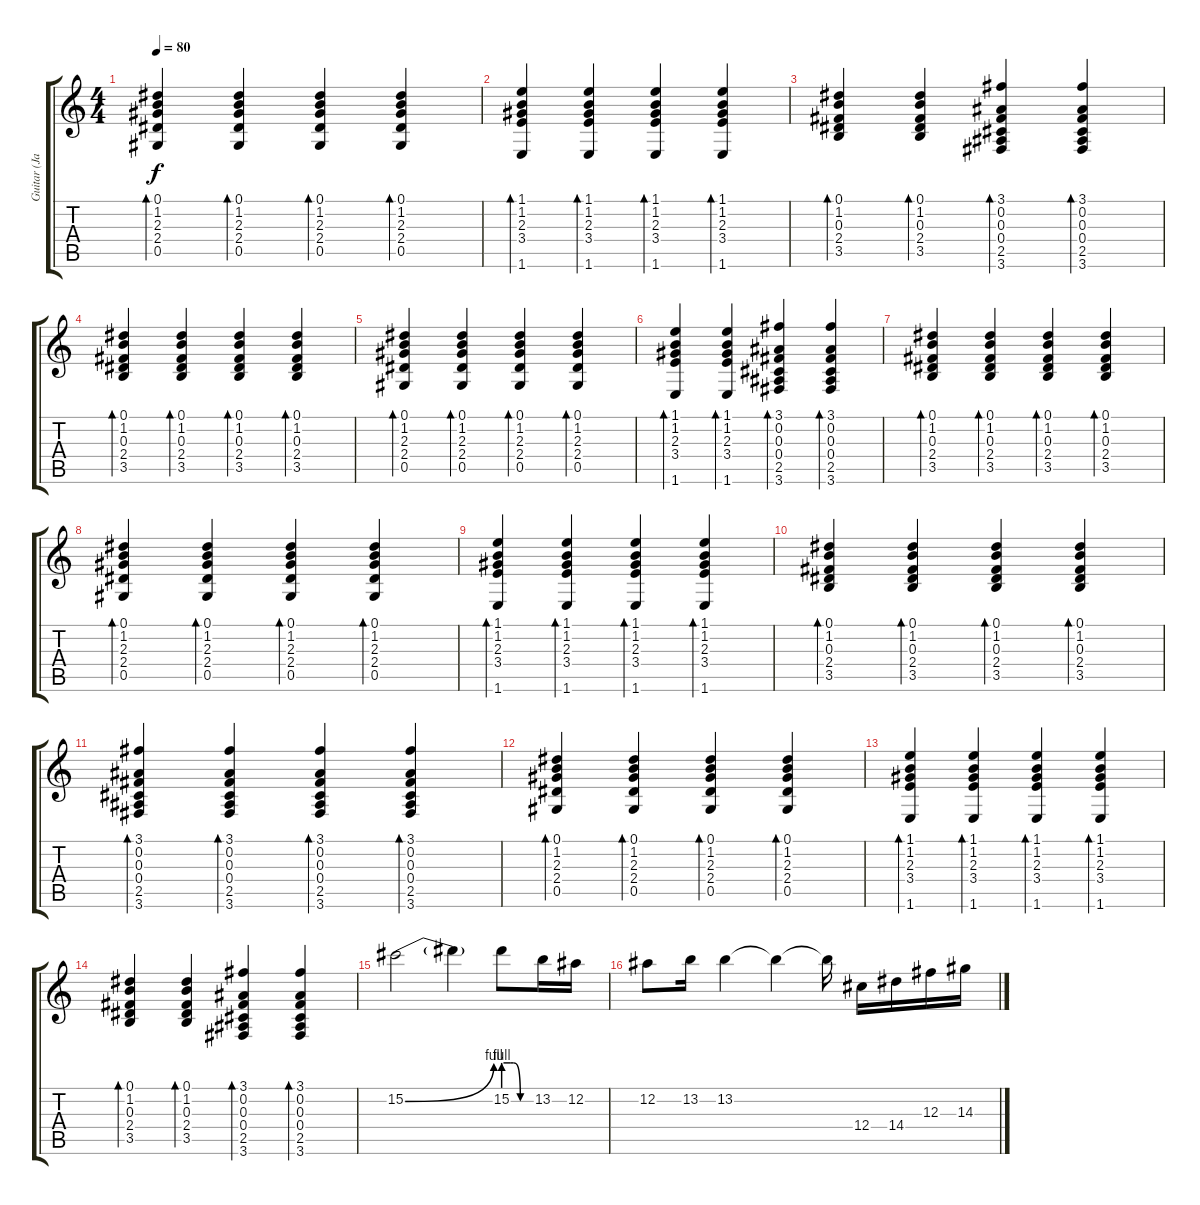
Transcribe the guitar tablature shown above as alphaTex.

\track ("Guitar (James Root)" "Guitar (Ja") {instrument acousticguitarsteel}
\staff {score tabs}
\tuning (Eb4 Bb3 Gb3 Db3 Ab2 Eb2) {hide}
\ts (4 4)
\tempo 80
\clef g2
\ks c
(0.1 1.2 2.3 2.4 0.5).4{bd 30 dy f} (0.1 1.2 2.3 2.4 0.5).4{bd 30} (0.1 1.2 2.3 2.4 0.5).4{bd 30} (0.1 1.2 2.3 2.4 0.5).4{bd 30} |
(1.1 1.2 2.3 3.4 1.6).4{bd 30} (1.1 1.2 2.3 3.4 1.6).4{bd 30} (1.1 1.2 2.3 3.4 1.6).4{bd 30} (1.1 1.2 2.3 3.4 1.6).4{bd 30} |
(0.1 1.2 0.3 2.4 3.5).4{bd 60} (0.1 1.2 0.3 2.4 3.5).4{bd 60} (3.1 0.2 0.3 0.4 2.5 3.6).4{bd 60} (3.1 0.2 0.3 0.4 2.5 3.6).4{bd 60} |
(0.1 1.2 0.3 2.4 3.5).4{bd 30} (0.1 1.2 0.3 2.4 3.5).4{bd 30} (0.1 1.2 0.3 2.4 3.5).4{bd 30} (0.1 1.2 0.3 2.4 3.5).4{bd 30} |
(0.1 1.2 2.3 2.4 0.5).4{bd 30} (0.1 1.2 2.3 2.4 0.5).4{bd 30} (0.1 1.2 2.3 2.4 0.5).4{bd 30} (0.1 1.2 2.3 2.4 0.5).4{bd 30} |
(1.1 1.2 2.3 3.4 1.6).4{bd 30} (1.1 1.2 2.3 3.4 1.6).4{bd 30} (3.1 0.2 0.3 0.4 2.5 3.6).4{bd 60} (3.1 0.2 0.3 0.4 2.5 3.6).4{bd 60} |
(0.1 1.2 0.3 2.4 3.5).4{bd 30} (0.1 1.2 0.3 2.4 3.5).4{bd 30} (0.1 1.2 0.3 2.4 3.5).4{bd 30} (0.1 1.2 0.3 2.4 3.5).4{bd 30} |
(0.1 1.2 2.3 2.4 0.5).4{bd 30} (0.1 1.2 2.3 2.4 0.5).4{bd 30} (0.1 1.2 2.3 2.4 0.5).4{bd 30} (0.1 1.2 2.3 2.4 0.5).4{bd 30} |
(1.1 1.2 2.3 3.4 1.6).4{bd 30} (1.1 1.2 2.3 3.4 1.6).4{bd 30} (1.1 1.2 2.3 3.4 1.6).4{bd 30} (1.1 1.2 2.3 3.4 1.6).4{bd 30} |
(0.1 1.2 0.3 2.4 3.5).4{bd 30} (0.1 1.2 0.3 2.4 3.5).4{bd 30} (0.1 1.2 0.3 2.4 3.5).4{bd 30} (0.1 1.2 0.3 2.4 3.5).4{bd 30} |
(3.1 0.2 0.3 0.4 2.5 3.6).4{bd 60} (3.1 0.2 0.3 0.4 2.5 3.6).4{bd 60} (3.1 0.2 0.3 0.4 2.5 3.6).4{bd 60} (3.1 0.2 0.3 0.4 2.5 3.6).4{bd 60} |
(0.1 1.2 2.3 2.4 0.5).4{bd 30} (0.1 1.2 2.3 2.4 0.5).4{bd 30} (0.1 1.2 2.3 2.4 0.5).4{bd 30} (0.1 1.2 2.3 2.4 0.5).4{bd 30} |
(1.1 1.2 2.3 3.4 1.6).4{bd 30} (1.1 1.2 2.3 3.4 1.6).4{bd 30} (1.1 1.2 2.3 3.4 1.6).4{bd 30} (1.1 1.2 2.3 3.4 1.6).4{bd 30} |
(0.1 1.2 0.3 2.4 3.5).4{bd 30} (0.1 1.2 0.3 2.4 3.5).4{bd 30} (3.1 0.2 0.3 0.4 2.5 3.6).4{bd 60} (3.1 0.2 0.3 0.4 2.5 3.6).4{bd 60} |
15.2{be (bend 0 0 60 4)}.2{volume 12 instrument overdrivenguitar} 15.2{t}.4 15.2{be (custom 0 4 15 4 22 4 37 0 60 0)}.8 13.2.16 12.2.16 |
12.2.8 13.2.16 13.2.4 13.2{t}.4 13.2{t}.16 12.4.16 14.4.16 12.3.16 14.3.16
